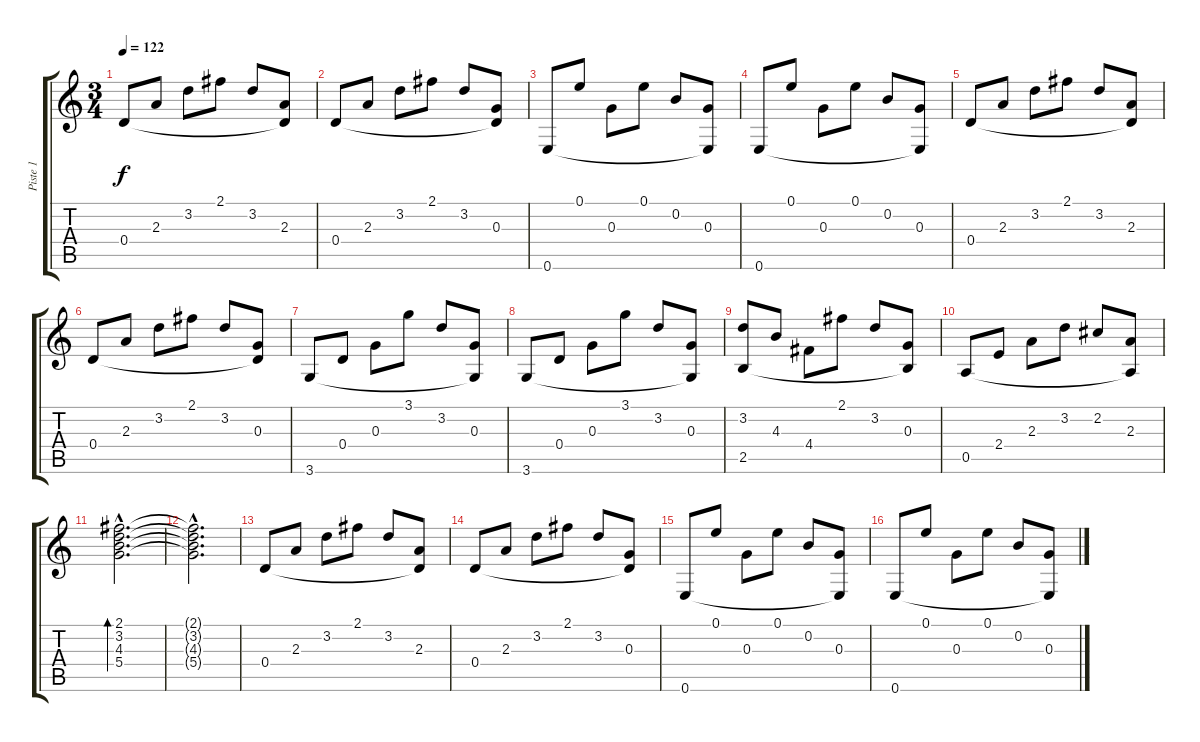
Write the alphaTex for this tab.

\track ("Piste 1" "Piste 1") {instrument acousticguitarsteel}
\staff {score tabs}
\tuning (E4 B3 G3 D3 A2 E2) {hide}
\ts (3 4)
\tempo 122
\clef g2
\ks c
0.4.8{dy f} 2.3.8 3.2.8 2.1.8 3.2.8 (2.3 0.4{t}).8 |
0.4.8 2.3.8 3.2.8 2.1.8 3.2.8 (0.3 0.4{t}).8 |
0.6.8 0.1.8 0.3.8 0.1.8 0.2.8 (0.3 0.6{t}).8 |
0.6.8 0.1.8 0.3.8 0.1.8 0.2.8 (0.3 0.6{t}).8 |
0.4.8 2.3.8 3.2.8 2.1.8 3.2.8 (2.3 0.4{t}).8 |
0.4.8 2.3.8 3.2.8 2.1.8 3.2.8 (0.3 0.4{t}).8 |
3.6.8 0.4.8 0.3.8 3.1.8 3.2.8 (0.3 3.6{t}).8 |
3.6.8 0.4.8 0.3.8 3.1.8 3.2.8 (0.3 3.6{t}).8 |
(3.2 2.5).8 4.3.8 4.4.8 2.1.8 3.2.8 (0.3 2.5{t}).8 |
0.5.8 2.4.8 2.3.8 3.2.8 2.2.8 (2.3 0.5{t}).8 |
(2.1{hac} 3.2{hac} 4.3{hac} 5.4{hac}).2{d bd 480} |
(2.1{hac t} 3.2{hac t} 4.3{hac t} 5.4{hac t}).2{d} |
0.4.8 2.3.8 3.2.8 2.1.8 3.2.8 (2.3 0.4{t}).8 |
0.4.8 2.3.8 3.2.8 2.1.8 3.2.8 (0.3 0.4{t}).8 |
0.6.8 0.1.8 0.3.8 0.1.8 0.2.8 (0.3 0.6{t}).8 |
0.6.8 0.1.8 0.3.8 0.1.8 0.2.8 (0.3 0.6{t}).8
